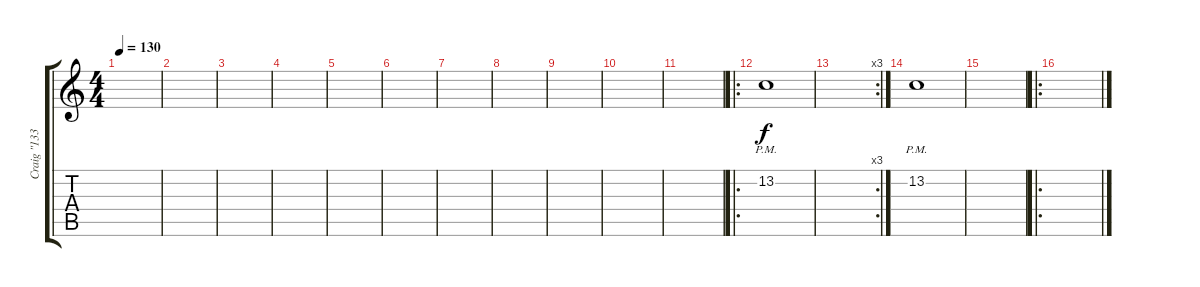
\track ("Craig \"133\"" "Craig \"133") {instrument lead2sawtooth}
\staff {score tabs}
\tuning (E4 B3 G3 D3 A2 E2) {hide}
\ts (4 4)
\tempo 130
\clef g2
\ks c
|
|
|
|
|
|
|
|
|
|
|
\ro
13.2{pm}.1 |
\rc 3
|
13.2{pm}.1 |
|
\ro
